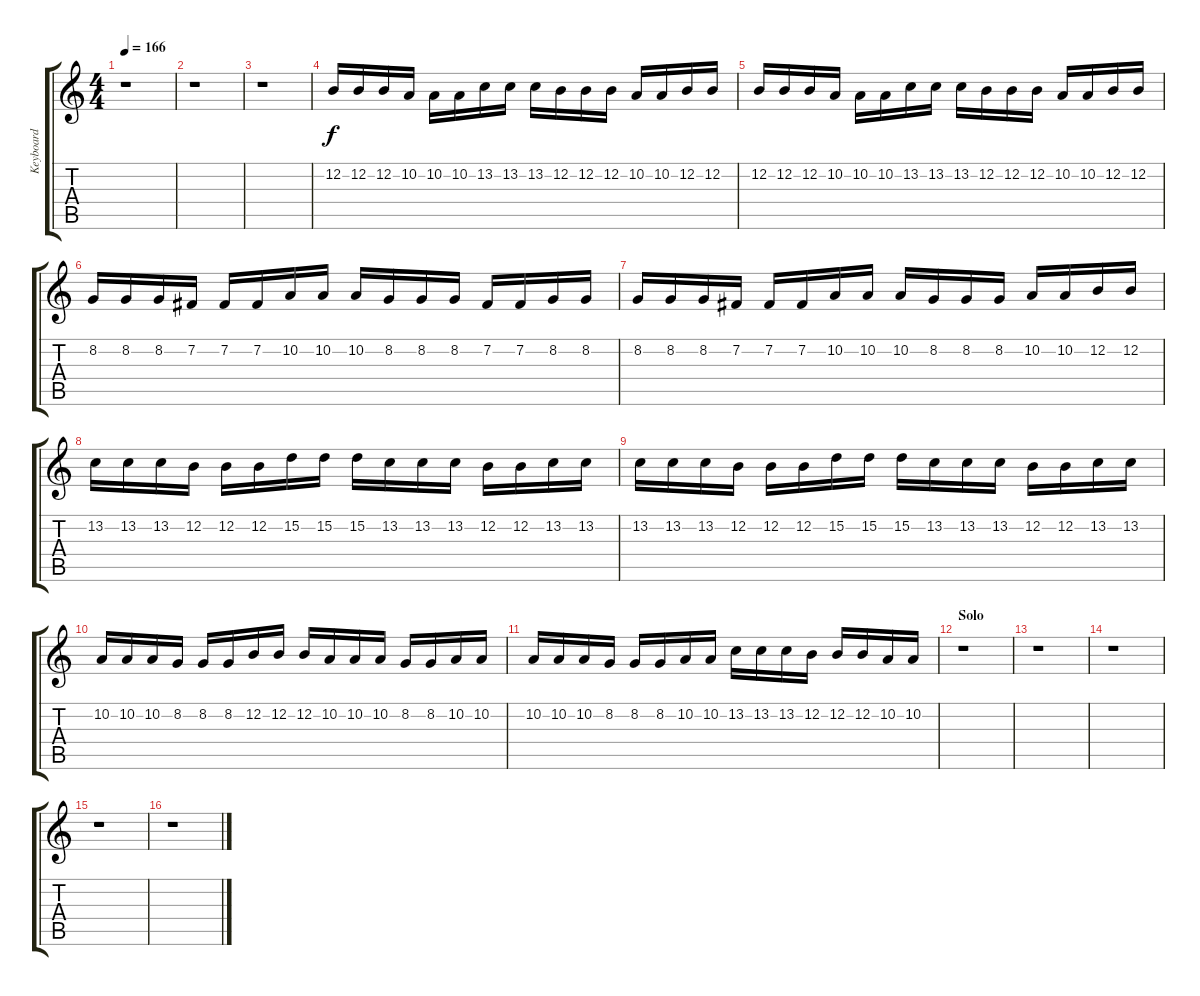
\track ("Keyboard" "Keyboard") {instrument harpsichord}
\staff {score tabs}
\tuning (E4 B3 G3 D3 A2 E2) {hide}
\ts (4 4)
\tempo 166
\clef g2
\ks c
r.1{dy f} |
r.1 |
r.1 |
\section ("" "")
12.2.16{volume 12 instrument harpsichord} 12.2.16 12.2.16 10.2.16 10.2.16 10.2.16 13.2.16 13.2.16 13.2.16 12.2.16 12.2.16 12.2.16 10.2.16 10.2.16 12.2.16 12.2.16 |
12.2.16 12.2.16 12.2.16 10.2.16 10.2.16 10.2.16 13.2.16 13.2.16 13.2.16 12.2.16 12.2.16 12.2.16 10.2.16 10.2.16 12.2.16 12.2.16 |
8.2.16 8.2.16 8.2.16 7.2.16 7.2.16 7.2.16 10.2.16 10.2.16 10.2.16 8.2.16 8.2.16 8.2.16 7.2.16 7.2.16 8.2.16 8.2.16 |
8.2.16 8.2.16 8.2.16 7.2.16 7.2.16 7.2.16 10.2.16 10.2.16 10.2.16 8.2.16 8.2.16 8.2.16 10.2.16 10.2.16 12.2.16 12.2.16 |
13.2.16 13.2.16 13.2.16 12.2.16 12.2.16 12.2.16 15.2.16 15.2.16 15.2.16 13.2.16 13.2.16 13.2.16 12.2.16 12.2.16 13.2.16 13.2.16 |
13.2.16 13.2.16 13.2.16 12.2.16 12.2.16 12.2.16 15.2.16 15.2.16 15.2.16 13.2.16 13.2.16 13.2.16 12.2.16 12.2.16 13.2.16 13.2.16 |
10.2.16 10.2.16 10.2.16 8.2.16 8.2.16 8.2.16 12.2.16 12.2.16 12.2.16 10.2.16 10.2.16 10.2.16 8.2.16 8.2.16 10.2.16 10.2.16 |
10.2.16 10.2.16 10.2.16 8.2.16 8.2.16 8.2.16 10.2.16 10.2.16 13.2.16 13.2.16 13.2.16 12.2.16 12.2.16 12.2.16 10.2.16 10.2.16 |
\section ("" "Solo")
r.1 |
r.1 |
r.1 |
r.1 |
r.1
